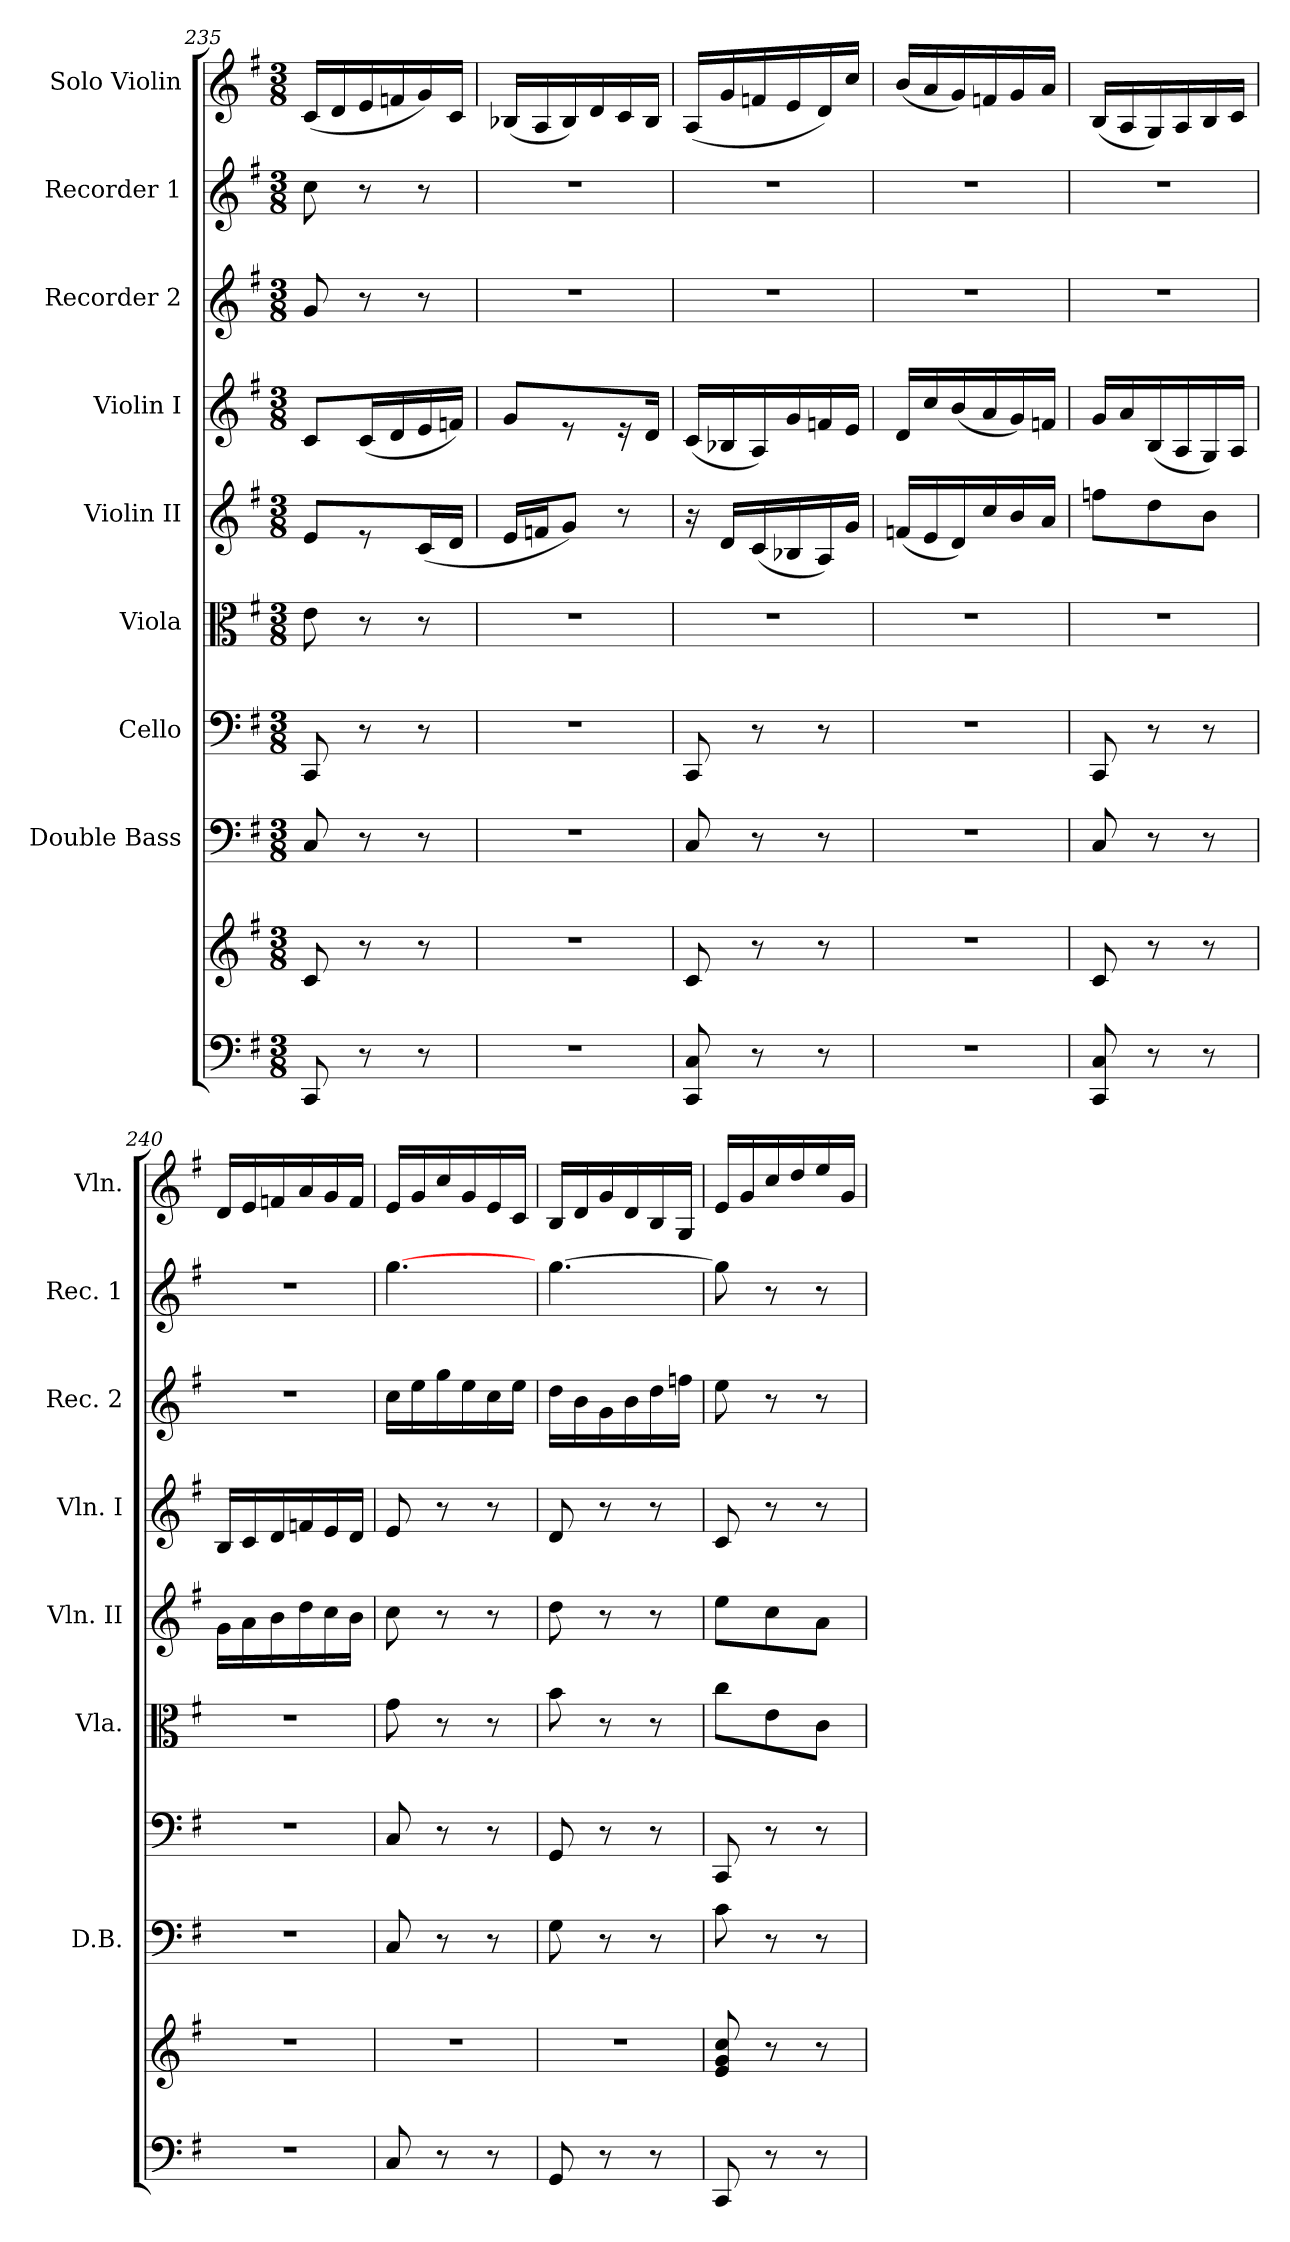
**kern	**kern	**kern	**kern	**kern	**kern	**kern	**kern	**kern	**kern
*part9	*part9	*part8	*part7	*part6	*part5	*part4	*part3	*part2	*part1
*staff10	*staff9	*staff8	*staff7	*staff6	*staff5	*staff4	*staff3	*staff2	*staff1
*	*	*I"Double Bass	*I"Cello	*I"Viola	*I"Violin II	*I"Violin I	*I"Recorder 2	*I"Recorder 1	*I"Solo Violin
*	*	*I'D.B.	*	*I'Vla.	*I'Vln. II	*I'Vln. I	*I'Rec. 2	*I'Rec. 1	*I'Vln.
*clefF4	*clefG2	*clefF4	*clefF4	*clefC3	*clefG2	*clefG2	*clefG2	*clefG2	*clefG2
*	*	*ITrd7c12	*	*	*	*	*	*	*
*k[f#]	*k[f#]	*k[f#]	*k[f#]	*k[f#]	*k[f#]	*k[f#]	*k[f#]	*k[f#]	*k[f#]
*G:	*G:	*G:	*G:	*G:	*G:	*G:	*G:	*G:	*G:
*M3/8	*M3/8	*M3/8	*M3/8	*M3/8	*M3/8	*M3/8	*M3/8	*M3/8	*M3/8
=235	=235	=235	=235	=235	=235	=235	=235	=235	=235
8CC/	8c/	8CC/	8CC/	8e\	8e/L	8c/L	8g/	8cc\	(<16c/LL
.	.	.	.	.	.	.	.	.	16d/
8r	8r	8r	8r	8r	8r	(<16c/L	8r	8r	16e/
.	.	.	.	.	.	16d/	.	.	16fn/
8r	8r	8r	8r	8r	(<16c/L	16e/	8r	8r	16g/)
.	.	.	.	.	16d/JJ	16fn/JJ)	.	.	16c/JJ
=236	=236	=236	=236	=236	=236	=236	=236	=236	=236
4.r	4.r	4.r	4.r	4.r	16e/LL	8g/L	4.r	4.r	(<16B-/LL
.	.	.	.	.	16fn/J	.	.	.	16A/
.	.	.	.	.	8g/J)	8r	.	.	16B-/)
.	.	.	.	.	.	.	.	.	16d/
.	.	.	.	.	8r	16r	.	.	16c/
.	.	.	.	.	.	16d/Jk	.	.	16B-/JJ
!!LO:LB:g=z
=237	=237	=237	=237	=237	=237	=237	=237	=237	=237
8CC/ 8C/	8c/	8CC/	8CC/	4.r	16r	(<16c/LL	4.r	4.r	(<16A/LL
.	.	.	.	.	16d/LL	16B-/	.	.	16g/
8r	8r	8r	8r	.	(<16c/	16A/)	.	.	16fn/
.	.	.	.	.	16B-/	16g/	.	.	16e/
8r	8r	8r	8r	.	16A/)	16fn/	.	.	16d/)
.	.	.	.	.	16g/JJ	16e/JJ	.	.	16cc/JJ
=238	=238	=238	=238	=238	=238	=238	=238	=238	=238
4.r	4.r	4.r	4.r	4.r	(<16fn/LL	16d/LL	4.r	4.r	(<16b/LL
.	.	.	.	.	16e/	16cc/	.	.	16a/
.	.	.	.	.	16d/)	(<16b/	.	.	16g/)
.	.	.	.	.	16cc/	16a/	.	.	16fn/
.	.	.	.	.	16b/	16g/)	.	.	16g/
.	.	.	.	.	16a/JJ	16fn/JJ	.	.	16a/JJ
=239	=239	=239	=239	=239	=239	=239	=239	=239	=239
8CC/ 8C/	8c/	8CC/	8CC/	4.r	8ffn\L	16g/LL	4.r	4.r	(<16B/LL
.	.	.	.	.	.	16a/	.	.	16A/
8r	8r	8r	8r	.	8dd\	(<16B/	.	.	16G/)
.	.	.	.	.	.	16A/	.	.	16A/
8r	8r	8r	8r	.	8b\J	16G/)	.	.	16B/
.	.	.	.	.	.	16A/JJ	.	.	16c/JJ
=240	=240	=240	=240	=240	=240	=240	=240	=240	=240
4.r	4.r	4.r	4.r	4.r	16g\LL	16B/LL	4.r	4.r	16d/LL
.	.	.	.	.	16a\	16c/	.	.	16e/
.	.	.	.	.	16b\	16d/	.	.	16fn/
.	.	.	.	.	16dd\	16fn/	.	.	16a/
.	.	.	.	.	16cc\	16e/	.	.	16g/
.	.	.	.	.	16b\JJ	16d/JJ	.	.	16f/JJ
=241	=241	=241	=241	=241	=241	=241	=241	=241	=241
8C/	4.r	8CC/	8C/	8g\	8cc\	8e/	16cc\LL	[4.gg\	16e/LL
.	.	.	.	.	.	.	16ee\	.	16g/
8r	.	8r	8r	8r	8r	8r	16gg\	.	16cc/
.	.	.	.	.	.	.	16ee\	.	16g/
8r	.	8r	8r	8r	8r	8r	16cc\	.	16e/
.	.	.	.	.	.	.	16ee\JJ	.	16c/JJ
=242	=242	=242	=242	=242	=242	=242	=242	=242	=242
8GG/	4.r	8GG\	8GG/	8b\	8dd\	8d/	16dd\LL	[4.gg\	16B/LL
.	.	.	.	.	.	.	16b\	.	16d/
8r	.	8r	8r	8r	8r	8r	16g\	.	16g/
.	.	.	.	.	.	.	16b\	.	16d/
8r	.	8r	8r	8r	8r	8r	16dd\	.	16B/
.	.	.	.	.	.	.	16ffn\JJ	.	16G/JJ
=243	=243	=243	=243	=243	=243	=243	=243	=243	=243
8CC/	8e/ 8g/ 8cc/	8C\	8CC/	8cc\L	8ee\L	8c/	8ee\	8gg\]	16e/LL
.	.	.	.	.	.	.	.	.	16g/
8r	8r	8r	8r	8e\	8cc\	8r	8r	8r	16cc/
.	.	.	.	.	.	.	.	.	16dd/
8r	8r	8r	8r	8c\J	8a\J	8r	8r	8r	16ee/
.	.	.	.	.	.	.	.	.	16g/JJ
=	=	=	=	=	=	=	=	=	=
*-	*-	*-	*-	*-	*-	*-	*-	*-	*-
